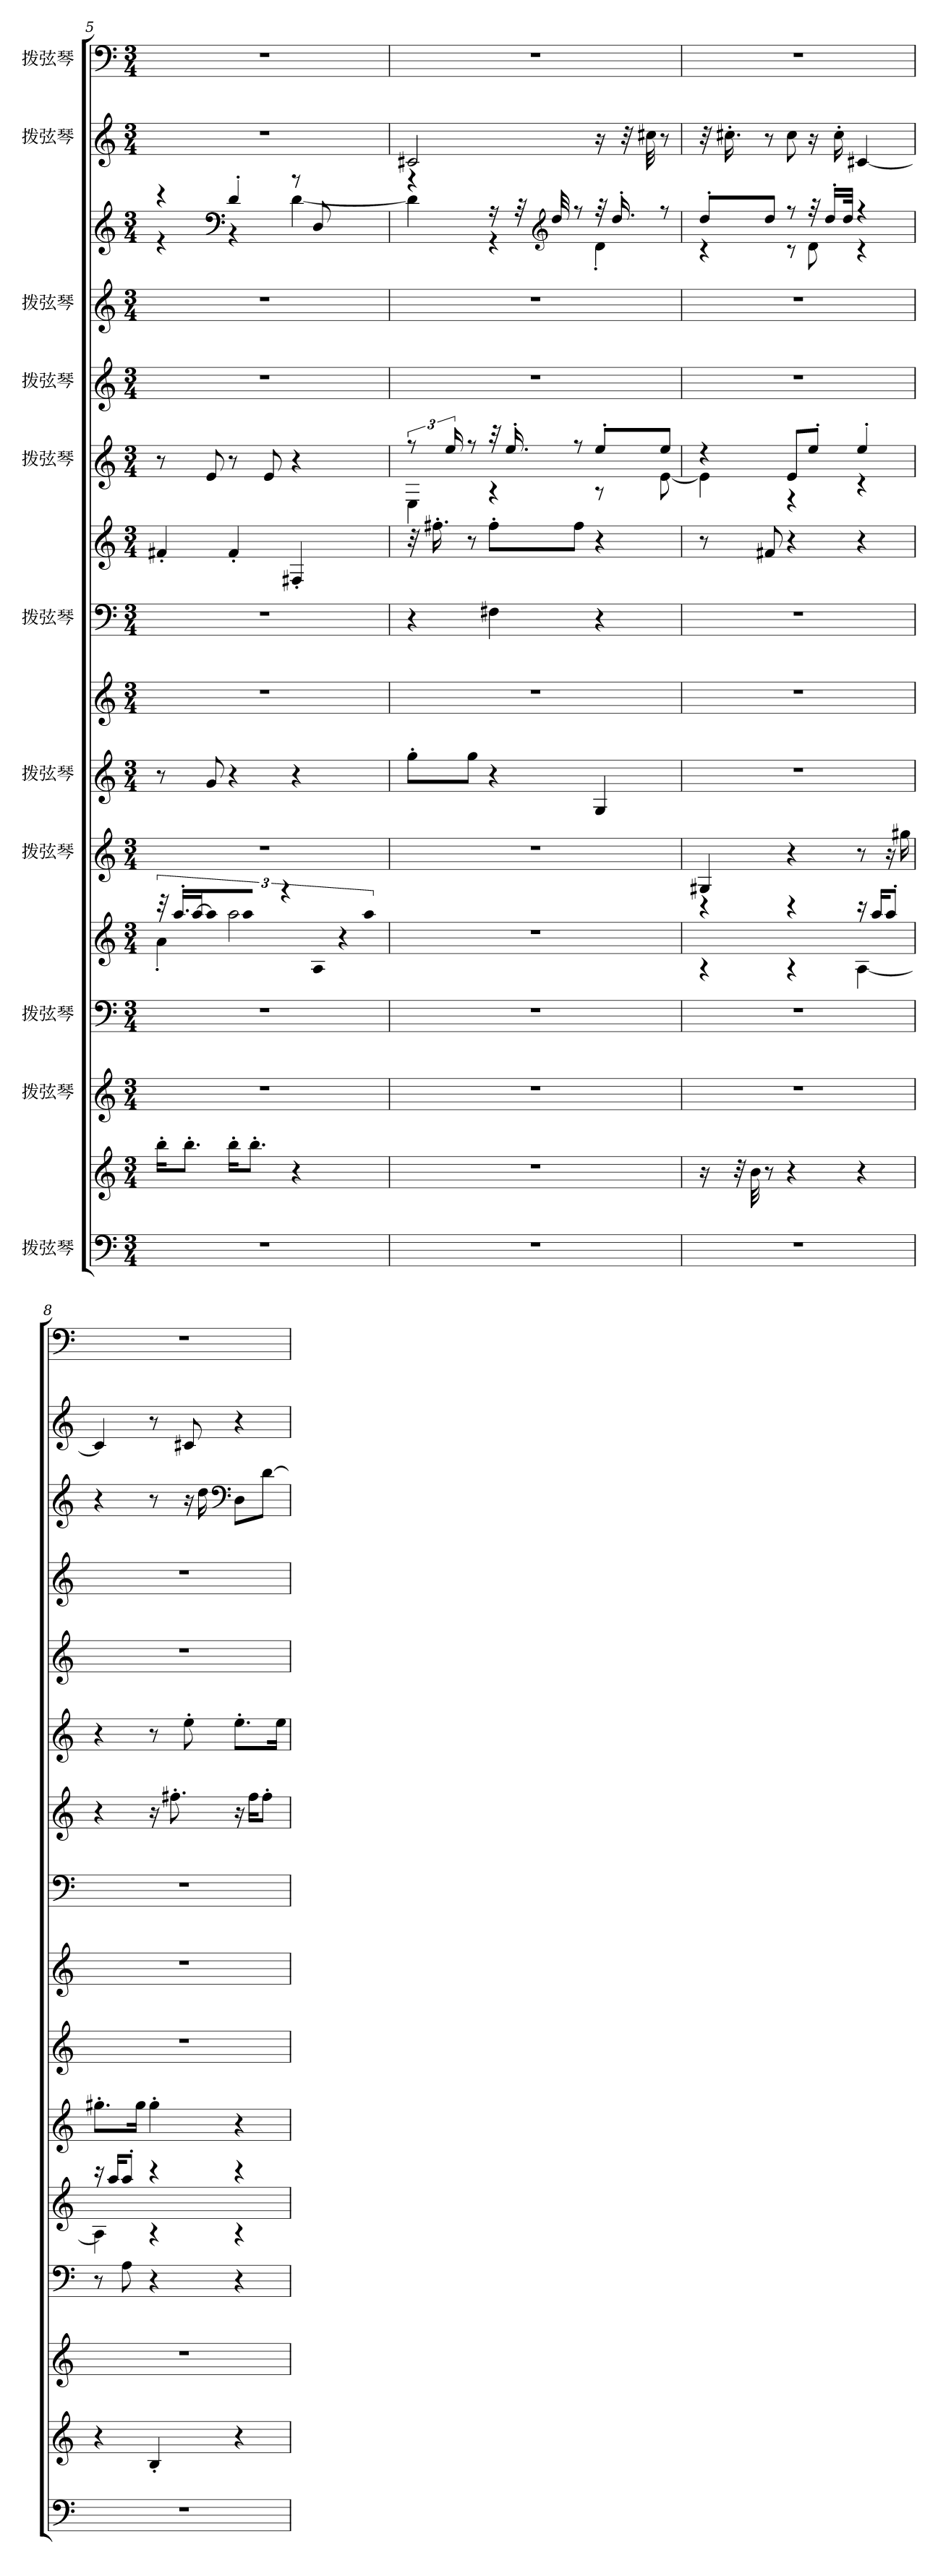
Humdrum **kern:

**kern	**kern	**kern	**kern	**kern	**kern	**kern	**kern	**kern	**kern	**kern	**kern	**kern	**kern	**kern	**kern
*part11	*part11	*part10	*part9	*part9	*part8	*part7	*part7	*part6	*part6	*part5	*part4	*part3	*part3	*part2	*part1
*staff16	*staff15	*staff14	*staff13	*staff12	*staff11	*staff10	*staff9	*staff8	*staff7	*staff6	*staff5	*staff4	*staff3	*staff2	*staff1
*I"拨弦琴	*	*I"拨弦琴	*I"拨弦琴	*	*I"拨弦琴	*I"拨弦琴	*	*I"拨弦琴	*	*I"拨弦琴	*I"拨弦琴	*I"拨弦琴	*	*I"拨弦琴	*I"拨弦琴
!!LO:PB:g=z
*clefF4	*clefG2	*clefG2	*clefF4	*clefG2	*clefG2	*clefG2	*clefG2	*clefF4	*clefG2	*clefG2	*clefG2	*clefG2	*clefG2	*clefG2	*clefF4
*k[]	*k[]	*k[]	*k[]	*k[]	*k[]	*k[]	*k[]	*k[]	*k[]	*k[]	*k[]	*k[]	*k[]	*k[]	*k[]
*M3/4	*M3/4	*M3/4	*M3/4	*M3/4	*M3/4	*M3/4	*M3/4	*M3/4	*M3/4	*M3/4	*M3/4	*M3/4	*M3/4	*M3/4	*M3/4
=5	=5	=5	=5	=5	=5	=5	=5	=5	=5	=5	=5	=5	=5	=5	=5
*	*	*	*	*^	*	*	*	*	*	*	*	*	*^	*	*
2.r	16bb'\KL	2.r	2.r	48r	4a'\	2.r	8r	2.r	2.r	4f#X'/	8r	2.r	2.r	4r	4r	2.r	2.r
.	.	.	.	24.aa'/LL	.	.	.	.	.	.	.	.	.	.	.	.	.
.	8.bb'\J	.	.	.	.	.	.	.	.	.	.	.	.	.	.	.	.
.	.	.	.	[24aa/	.	.	.	.	.	.	.	.	.	.	.	.	.
.	.	.	.	16aa/]	.	.	8g/	.	.	.	8e/	.	.	.	.	.	.
.	.	.	.	16aa/JJ	.	.	.	.	.	.	.	.	.	.	.	.	.
*	*	*	*	*	*	*	*	*	*	*	*	*	*	*clefF4	*	*	*
.	16bb'\KL	.	.	8r	2aa\	.	4r	.	.	4f#'/	8r	.	.	4d'/	4r	.	.
.	8.bb'\J	.	.	.	.	.	.	.	.	.	.	.	.	.	.	.	.
.	.	.	.	8A/	.	.	.	.	.	.	8e/	.	.	.	.	.	.
.	4r	.	.	8r	.	.	4r	.	.	4F#X'/	4r	.	.	8r	[4d\	.	.
.	.	.	.	8aa/	.	.	.	.	.	.	.	.	.	8D/	.	.	.
*	*	*	*	*v	*v	*	*	*	*	*	*	*	*	*	*	*	*
=6	=6	=6	=6	=6	=6	=6	=6	=6	=6	=6	=6	=6	=6	=6	=6	=6
*	*	*	*	*	*	*	*	*	*	*^	*	*	*	*	*	*
2.r	2.r	2.r	2.r	2.r	2.r	8gg'\L	2.r	4r	32r	12r	4E\	2.r	2.r	4r	4d\]	2c#X/	2.r
.	.	.	.	.	.	.	.	.	16.ff#X'\	.	.	.	.	.	.	.	.
.	.	.	.	.	.	.	.	.	.	24ee/	.	.	.	.	.	.	.
.	.	.	.	.	.	8gg\J	.	.	8r	8r	.	.	.	.	.	.	.
.	.	.	.	.	.	4r	.	4F#X\	8ff#'\L	32r	4r	.	.	16r	4r	.	.
.	.	.	.	.	.	.	.	.	.	16.ee'/	.	.	.	.	.	.	.
.	.	.	.	.	.	.	.	.	.	.	.	.	.	32r	.	.	.
*	*	*	*	*	*	*	*	*	*	*	*	*	*	*clefG2	*	*	*
.	.	.	.	.	.	.	.	.	.	.	.	.	.	32dd/	.	.	.
.	.	.	.	.	.	.	.	.	8ff#\J	8r	.	.	.	8r	.	.	.
.	.	.	.	.	.	4G/	.	4r	4r	8ee'/L	8r	.	.	32r	4d'\	16r	.
.	.	.	.	.	.	.	.	.	.	.	.	.	.	16.dd'/	.	.	.
.	.	.	.	.	.	.	.	.	.	.	.	.	.	.	.	32r	.
.	.	.	.	.	.	.	.	.	.	.	.	.	.	.	.	32cc#X\	.
.	.	.	.	.	.	.	.	.	.	8ee/J	[8e\	.	.	8r	.	8r	.
!!LO:PB:g=z
=7	=7	=7	=7	=7	=7	=7	=7	=7	=7	=7	=7	=7	=7	=7	=7	=7	=7
*	*	*	*	*^	*	*	*	*	*	*	*	*	*	*	*	*	*
2.r	16r	2.r	2.r	4r	4r	4G#X/	2.r	2.r	2.r	8r	4r	4e\]	2.r	2.r	8dd'/L	4r	32r	2.r
.	.	.	.	.	.	.	.	.	.	.	.	.	.	.	.	.	16.cc#X'\	.
.	32r	.	.	.	.	.	.	.	.	.	.	.	.	.	.	.	.	.
.	32b\	.	.	.	.	.	.	.	.	.	.	.	.	.	.	.	.	.
.	8r	.	.	.	.	.	.	.	.	8f#X/	.	.	.	.	8dd/J	.	8r	.
.	4r	.	.	4r	4r	4r	.	.	.	4r	8e/L	4r	.	.	8r	8r	8cc#\	.
.	.	.	.	.	.	.	.	.	.	.	8ee'/J	.	.	.	32r	8d\	16r	.
.	.	.	.	.	.	.	.	.	.	.	.	.	.	.	16dd'/LL	.	.	.
.	.	.	.	.	.	.	.	.	.	.	.	.	.	.	.	.	16cc#'\	.
.	.	.	.	.	.	.	.	.	.	.	.	.	.	.	32dd/JJk	.	.	.
.	4r	.	.	16r	[4A\	8r	.	.	.	4r	4ee'/	4r	.	.	4r	4r	[4c#X/	.
.	.	.	.	16aa/KL	.	.	.	.	.	.	.	.	.	.	.	.	.	.
.	.	.	.	8aa'/J	.	16r	.	.	.	.	.	.	.	.	.	.	.	.
.	.	.	.	.	.	16gg#X\	.	.	.	.	.	.	.	.	.	.	.	.
*	*	*	*	*	*	*	*	*	*	*	*v	*v	*	*	*v	*v	*	*
=8	=8	=8	=8	=8	=8	=8	=8	=8	=8	=8	=8	=8	=8	=8	=8	=8
2.r	4r	2.r	8r	16r	4A\]	8.gg#X'\L	2.r	2.r	2.r	4r	4r	2.r	2.r	4r	4c#/]	2.r
.	.	.	.	16aa/KL	.	.	.	.	.	.	.	.	.	.	.	.
.	.	.	8A\	8aa'/J	.	.	.	.	.	.	.	.	.	.	.	.
.	.	.	.	.	.	16gg#\Jk	.	.	.	.	.	.	.	.	.	.
.	4B'/	.	4r	4r	4r	4gg#'\	.	.	.	16r	8r	.	.	8r	8r	.
.	.	.	.	.	.	.	.	.	.	8.ff#X'\	.	.	.	.	.	.
.	.	.	.	.	.	.	.	.	.	.	8ee'\	.	.	16r	8c#X/	.
.	.	.	.	.	.	.	.	.	.	.	.	.	.	16dd\	.	.
*	*	*	*	*	*	*	*	*	*	*	*	*	*	*clefF4	*	*
.	4r	.	4r	4r	4r	4r	.	.	.	16r	8.ee'\L	.	.	8D\L	4r	.
.	.	.	.	.	.	.	.	.	.	16ff#\KL	.	.	.	.	.	.
.	.	.	.	.	.	.	.	.	.	8ff#'\J	.	.	.	[8d\J	.	.
.	.	.	.	.	.	.	.	.	.	.	16ee\Jk	.	.	.	.	.
*	*	*	*	*v	*v	*	*	*	*	*	*	*	*	*	*	*
=	=	=	=	=	=	=	=	=	=	=	=	=	=	=	=
*-	*-	*-	*-	*-	*-	*-	*-	*-	*-	*-	*-	*-	*-	*-	*-
